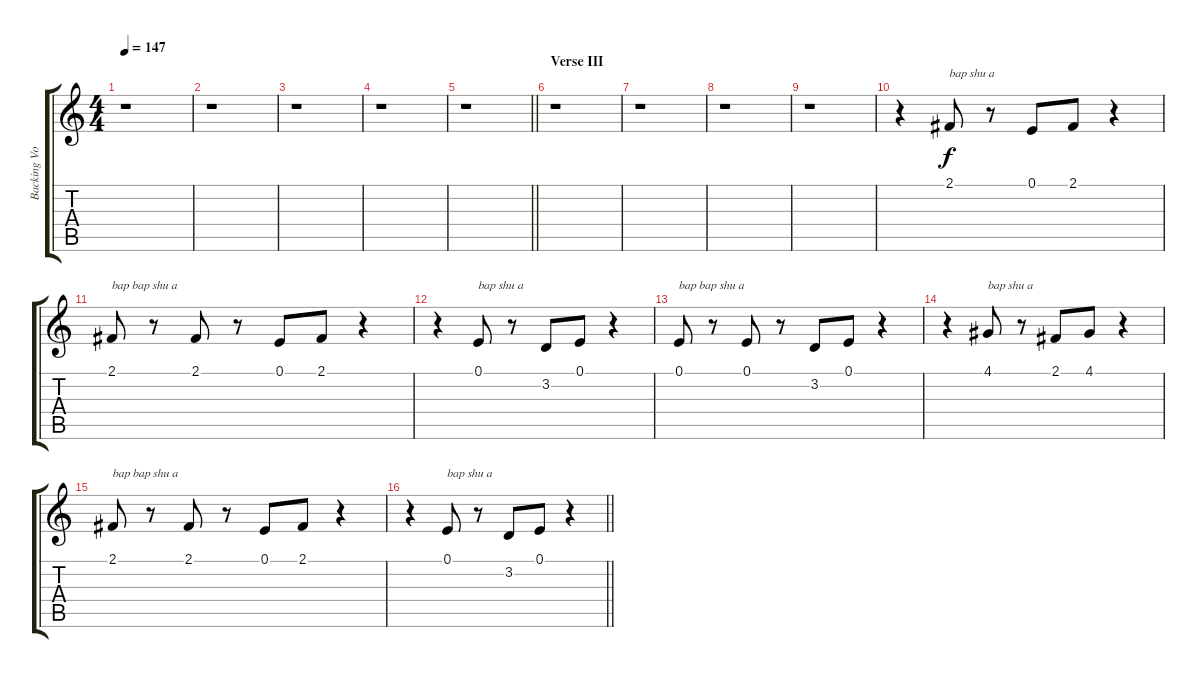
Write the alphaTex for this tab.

\track ("Backing Vocals" "Backing Vo") {instrument tenorsax}
\staff {score tabs}
\tuning (E4 B3 G3 D3 A2 E2) {hide}
\ts (4 4)
\tempo 147
\clef g2
\ks c
r.1{dy f} |
r.1 |
r.1 |
r.1 |
\barLineRight lightlight
r.1 |
\section ("" "Verse III")
r.1 |
r.1 |
r.1 |
r.1 |
r.4 2.1.8{txt "bap shu a"} r.8 0.1.8 2.1.8 r.4 |
2.1.8{txt "bap bap shu a"} r.8 2.1.8 r.8 0.1.8 2.1.8 r.4 |
r.4 0.1.8{txt "bap shu a"} r.8 3.2.8 0.1.8 r.4 |
0.1.8{txt "bap bap shu a"} r.8 0.1.8 r.8 3.2.8 0.1.8 r.4 |
r.4 4.1.8{txt "bap shu a"} r.8 2.1.8 4.1.8 r.4 |
2.1.8{txt "bap bap shu a"} r.8 2.1.8 r.8 0.1.8 2.1.8 r.4 |
\barLineRight lightlight
r.4 0.1.8{txt "bap shu a"} r.8 3.2.8 0.1.8 r.4
